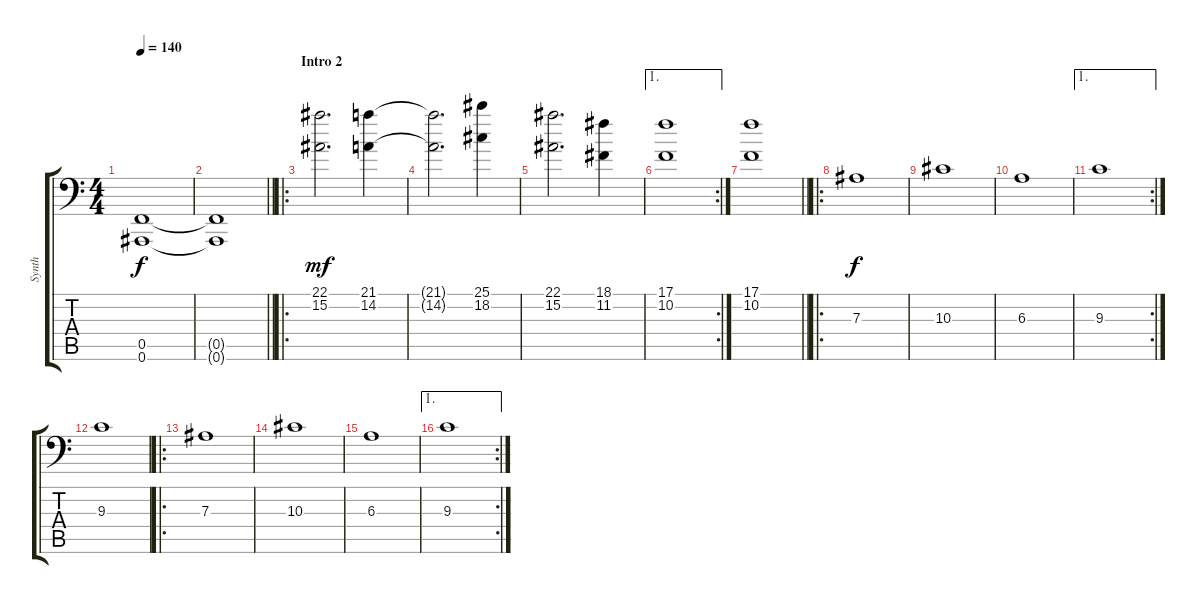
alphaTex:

\track ("Synth" "Synth") {instrument vibraphone}
\staff {score tabs}
\tuning (C4 G3 Eb3 Bb2 F2 Bb1) {hide}
\ts (4 4)
\tempo 140
\clef f4
\ks c
(0.5{t} 0.6{t}).1{dy f} |
\barLineRight lightlight
(0.5{t} 0.6{t}).1 |
\ro
\section ("" "Intro 2")
(22.1 15.2).2{d dy mf instrument fx5brightness} (21.1 14.2).4 |
(21.1{t} 14.2{t}).2{d} (25.1 18.2).4 |
(22.1 15.2).2{d} (18.1 11.2).4 |
\ae 1
\rc 2
(17.1 10.2).1 |
\barLineRight lightlight
(17.1 10.2).1 |
\ro
\section ("" "")
7.3.1{dy f instrument tremolostrings} |
10.3.1 |
6.3.1 |
\ae 1
\rc 2
9.3.1 |
9.3.1 |
\ro
7.3.1 |
10.3.1 |
6.3.1 |
\ae 1
\rc 2
9.3.1
